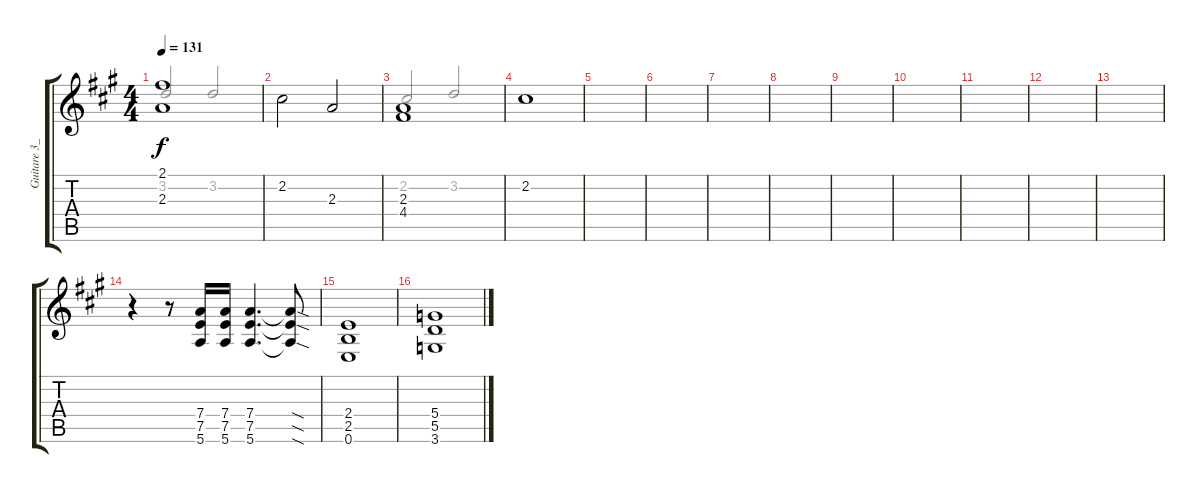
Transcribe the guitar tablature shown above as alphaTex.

\track ("Guitare 3_3" "Guitare 3_") {instrument overdrivenguitar}
\staff {score tabs}
\tuning (E4 B3 G3 D3 A2 E2) {hide}
\voice
\ts (4 4)
\tempo 131
\clef g2
\ks a
(2.1 2.3).1{dy f} |
2.2.2 2.3.2 |
(2.3 4.4).1 |
2.2.1 |
|
|
|
|
|
|
|
|
|
r.4 r.8 (7.4 7.5 5.6).16 (7.4 7.5 5.6).16 (7.4 7.5 5.6).4{d} (7.4{sod t} 7.5{sod t} 5.6{sod t}).8 |
(2.4 2.5 0.6).1 |
(5.4 5.5 3.6).1
\voice
\clef g2
\ottava regular
\simile none
\ks a
3.2.2{dy f beam Up} 3.2.2{beam Up} |
|
2.2.2{beam Up} 3.2.2{beam Up} |
|
|
|
|
|
|
|
|
|
|
|
|
